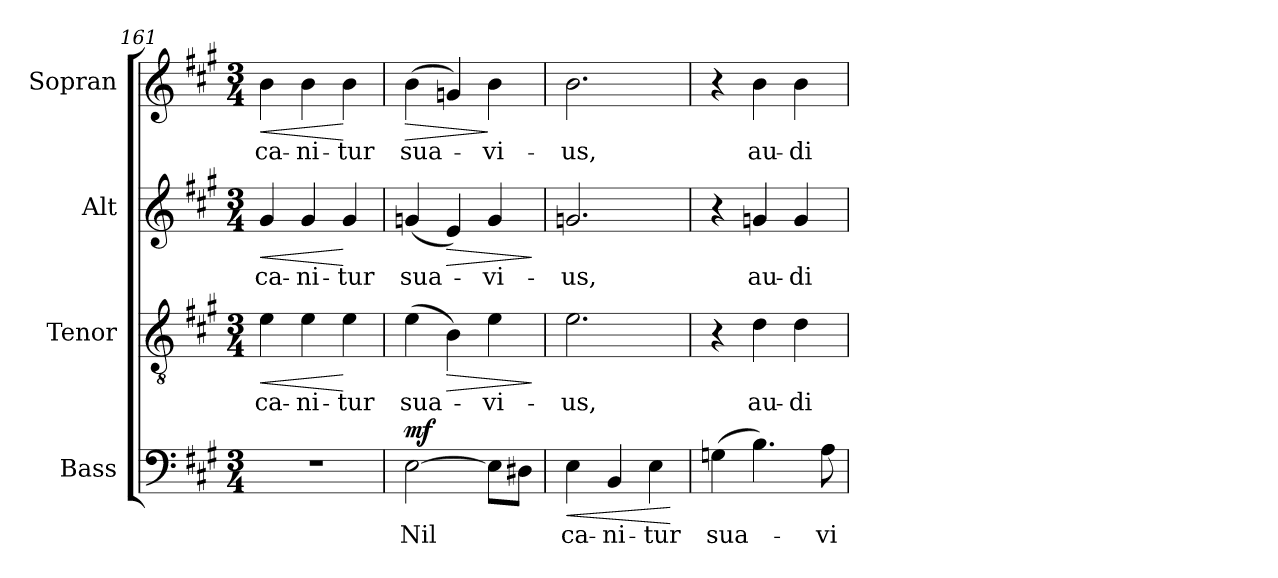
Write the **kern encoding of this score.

**kern	**text	**dynam	**kern	**text	**dynam	**kern	**text	**dynam	**kern	**text	**dynam
*part4	*part4	*part4	*part3	*part3	*part3	*part2	*part2	*part2	*part1	*part1	*part1
*staff4	*staff4	*staff4	*staff3	*staff3	*staff3	*staff2	*staff2	*staff2	*staff1	*staff1	*staff1
*I"Bass	*	*	*I"Tenor	*	*	*I"Alt	*	*	*I"Sopran	*	*
*I'B.	*	*	*I'T.	*	*	*I'A.	*	*	*I'S.	*	*
*clefF4	*	*	*clefGv2	*	*	*clefG2	*	*	*clefG2	*	*
*k[f#c#g#]	*	*	*k[f#c#g#]	*	*	*k[f#c#g#]	*	*	*k[f#c#g#]	*	*
*A:	*	*	*A:	*	*	*A:	*	*	*A:	*	*
*M3/4	*	*	*M3/4	*	*	*M3/4	*	*	*M3/4	*	*
=161	=161	=161	=161	=161	=161	=161	=161	=161	=161	=161	=161
!	!	!	!	!LO:LY:b	!LO:HP:b	!	!LO:LY:b	!LO:HP:b	!	!LO:LY:b	!LO:HP:b
2.r	.	.	4e\	ca-	<	4g#/	ca-	<	4b\	ca-	<
!	!	!	!	!LO:LY:b	!	!	!LO:LY:b	!	!	!LO:LY:b	!
.	.	.	4e\	-ni-	.	4g#/	-ni-	.	4b\	-ni-	.
!	!	!	!	!LO:LY:b	!	!	!LO:LY:b	!	!	!LO:LY:b	!
.	.	.	4e\	-tur	[	4g#/	-tur	[	4b\	-tur	[
=162	=162	=162	=162	=162	=162	=162	=162	=162	=162	=162	=162
!	!LO:LY:b	!LO:DY:a	!	!LO:LY:b	!	!	!LO:LY:b	!	!	!LO:LY:b	!LO:HP:b
[2E\	Nil	mf	(>4e\	sua-	.	(<4gn/	sua-	.	(>4b\	sua-	>
!	!	!	!	!	!LO:HP:b	!	!	!LO:HP:b	!	!	!
.	.	.	4B\)	.	>	4e/)	.	>	4gn/)	.	.
!	!	!	!	!LO:LY:b	!	!	!LO:LY:b	!	!	!LO:LY:b	!
8E\L]	.	.	4e\	-vi-	.	4g/	-vi-	.	4b\	-vi-	]
8D#X\J	.	.	.	.	.	.	.	.	.	.	.
.	.	.	.	.	]	.	.	]	.	.	.
=163	=163	=163	=163	=163	=163	=163	=163	=163	=163	=163	=163
!	!LO:LY:b	!LO:HP:b	!	!LO:LY:b	!	!	!LO:LY:b	!	!	!LO:LY:b	!
4E\	ca-	<	2.e\	-us,	.	2.gn/	-us,	.	2.b\	-us,	.
!	!LO:LY:b	!	!	!	!	!	!	!	!	!	!
4BB/	-ni-	.	.	.	.	.	.	.	.	.	.
!	!LO:LY:b	!	!	!	!	!	!	!	!	!	!
4E\	-tur	.	.	.	.	.	.	.	.	.	.
.	.	[	.	.	.	.	.	.	.	.	.
=164	=164	=164	=164	=164	=164	=164	=164	=164	=164	=164	=164
!	!LO:LY:b	!	!	!	!	!	!	!	!	!	!
(>4Gn\	sua-	.	4r	.	.	4r	.	.	4r	.	.
!	!	!	!	!LO:LY:b	!	!	!LO:LY:b	!	!	!LO:LY:b	!
4.B\)	.	.	4d\	au-	.	4gn/	au-	.	4b\	au-	.
!	!	!	!	!LO:LY:b	!	!	!LO:LY:b	!	!	!LO:LY:b	!
.	.	.	4d\	-di-	.	4g/	-di-	.	4b\	-di-	.
!	!LO:LY:b	!	!	!	!	!	!	!	!	!	!
8A\	-vi-	.	.	.	.	.	.	.	.	.	.
=	=	=	=	=	=	=	=	=	=	=	=
*-	*-	*-	*-	*-	*-	*-	*-	*-	*-	*-	*-
